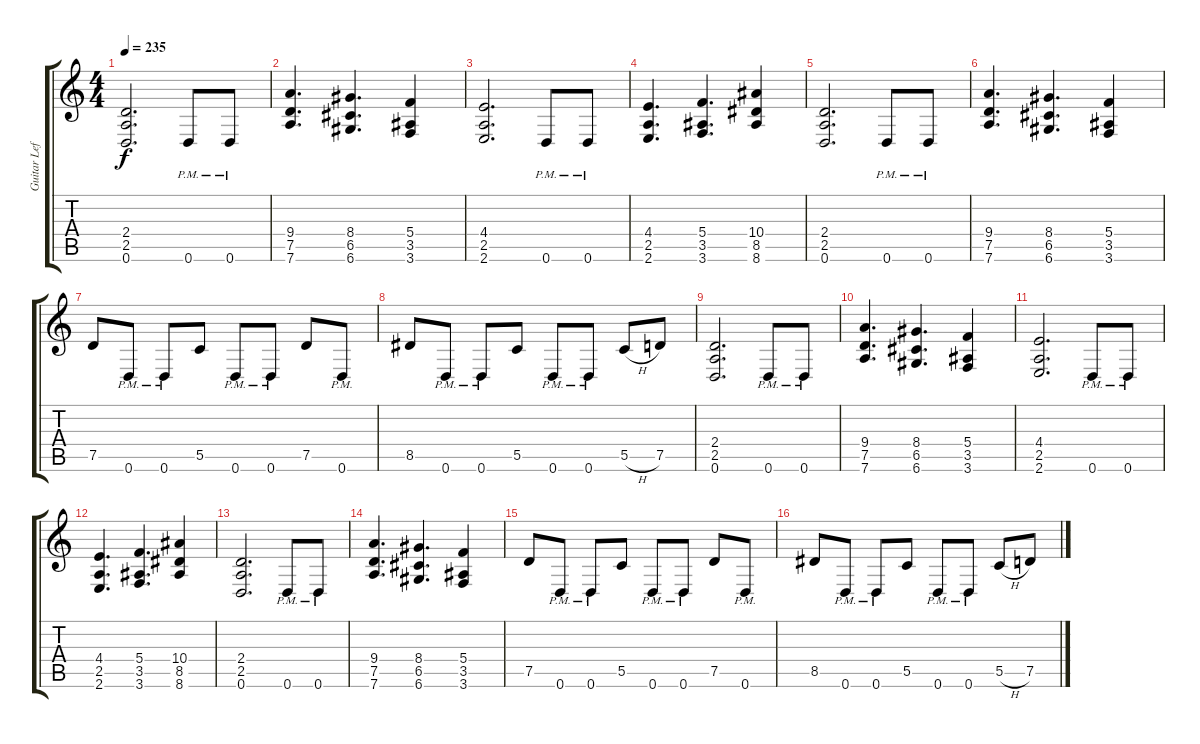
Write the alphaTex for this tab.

\track ("Guitar Left" "Guitar Lef") {instrument distortionguitar}
\staff {score tabs}
\tuning (D4 A3 F3 C3 G2 D2) {hide}
\ts (4 4)
\tempo 235
\clef g2
\ks c
(2.4 2.5 0.6).2{d dy f} 0.6{pm}.8 0.6{pm}.8 |
(9.4 7.5 7.6).4{d} (8.4 6.5 6.6).4{d} (5.4 3.5 3.6).4 |
(4.4 2.5 2.6).2{d} 0.6{pm}.8 0.6{pm}.8 |
(4.4 2.5 2.6).4{d} (5.4 3.5 3.6).4{d} (10.4 8.5 8.6).4 |
(2.4 2.5 0.6).2{d} 0.6{pm}.8 0.6{pm}.8 |
(9.4 7.5 7.6).4{d} (8.4 6.5 6.6).4{d} (5.4 3.5 3.6).4 |
7.5.8 0.6{pm}.8 0.6{pm}.8 5.5.8 0.6{pm}.8 0.6{pm}.8 7.5.8 0.6{pm}.8 |
8.5.8 0.6{pm}.8 0.6{pm}.8 5.5.8 0.6{pm}.8 0.6{pm}.8 5.5{h}.8 7.5.8 |
(2.4 2.5 0.6).2{d} 0.6{pm}.8 0.6{pm}.8 |
(9.4 7.5 7.6).4{d} (8.4 6.5 6.6).4{d} (5.4 3.5 3.6).4 |
(4.4 2.5 2.6).2{d} 0.6{pm}.8 0.6{pm}.8 |
(4.4 2.5 2.6).4{d} (5.4 3.5 3.6).4{d} (10.4 8.5 8.6).4 |
(2.4 2.5 0.6).2{d} 0.6{pm}.8 0.6{pm}.8 |
(9.4 7.5 7.6).4{d} (8.4 6.5 6.6).4{d} (5.4 3.5 3.6).4 |
7.5.8 0.6{pm}.8 0.6{pm}.8 5.5.8 0.6{pm}.8 0.6{pm}.8 7.5.8 0.6{pm}.8 |
8.5.8 0.6{pm}.8 0.6{pm}.8 5.5.8 0.6{pm}.8 0.6{pm}.8 5.5{h}.8 7.5.8
